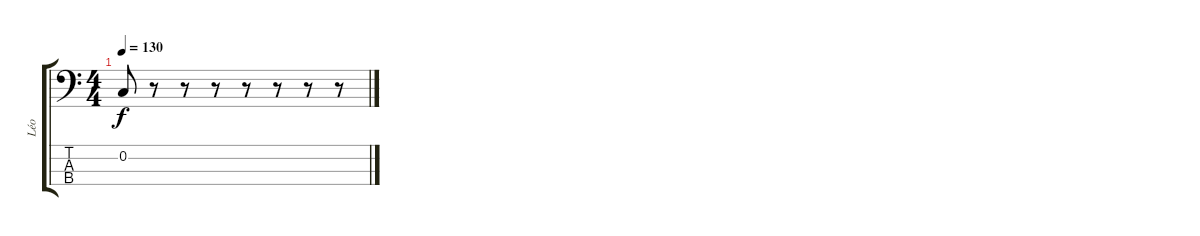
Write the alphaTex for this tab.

\track ("Léo" "Léo") {instrument electricbasspick}
\staff {score tabs}
\tuning (F2 C2 G1 C1) {hide}
\ts (4 4)
\tempo 130
\clef f4
\ks c
0.2.8{dy f} r.8 r.8 r.8 r.8 r.8 r.8 r.8
